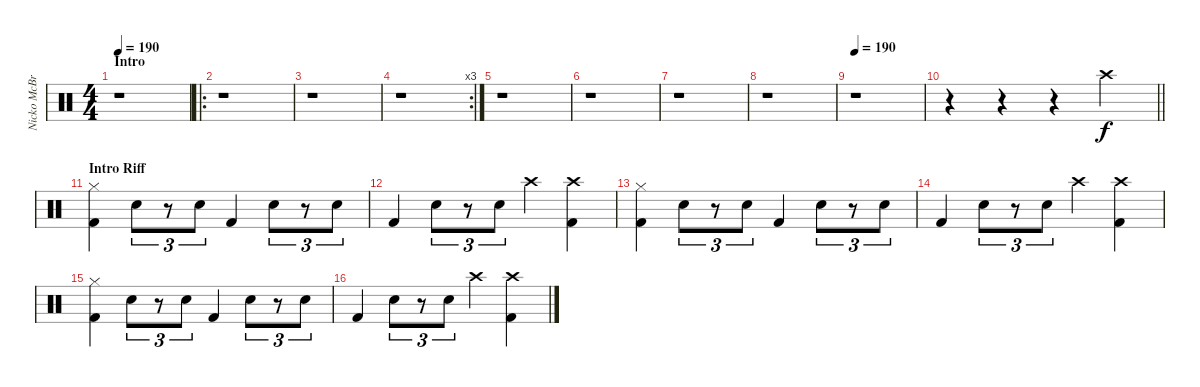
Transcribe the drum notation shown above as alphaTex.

\track ("Nicko McBrain" "Nicko McBr") {instrument percussion}
\staff {score}
\articulation defaults
\ts (4 4)
\section ("" "Intro")
\tempo 190
\clef neutral
\ks c
r.1{dy f} |
\ro
r.1 |
r.1 |
\rc 3
r.1 |
r.1 |
r.1 |
r.1 |
r.1 |
\tempo 190
r.1 |
\barLineRight lightlight
r.4 r.4 r.4 "Crash high (hit)".4 |
\section ("" "Intro Riff")
("Hi-Hat (closed)" "Kick (hit) 2").4 "Snare (hit) 2".8{tu (3 2)} r.8{tu (3 2)} "Snare (hit) 2".8{tu (3 2)} "Kick (hit) 2".4 "Snare (hit) 2".8{tu (3 2)} r.8{tu (3 2)} "Snare (hit) 2".8{tu (3 2)} |
"Kick (hit) 2".4 "Snare (hit) 2".8{tu (3 2)} r.8{tu (3 2)} "Snare (hit) 2".8{tu (3 2)} "Crash high (hit)".4 ("Crash high (hit)" "Kick (hit) 2").4 |
("Hi-Hat (closed)" "Kick (hit) 2").4 "Snare (hit) 2".8{tu (3 2)} r.8{tu (3 2)} "Snare (hit) 2".8{tu (3 2)} "Kick (hit) 2".4 "Snare (hit) 2".8{tu (3 2)} r.8{tu (3 2)} "Snare (hit) 2".8{tu (3 2)} |
"Kick (hit) 2".4 "Snare (hit) 2".8{tu (3 2)} r.8{tu (3 2)} "Snare (hit) 2".8{tu (3 2)} "Crash high (hit)".4 ("Crash high (hit)" "Kick (hit) 2").4 |
("Hi-Hat (closed)" "Kick (hit) 2").4 "Snare (hit) 2".8{tu (3 2)} r.8{tu (3 2)} "Snare (hit) 2".8{tu (3 2)} "Kick (hit) 2".4 "Snare (hit) 2".8{tu (3 2)} r.8{tu (3 2)} "Snare (hit) 2".8{tu (3 2)} |
"Kick (hit) 2".4 "Snare (hit) 2".8{tu (3 2)} r.8{tu (3 2)} "Snare (hit) 2".8{tu (3 2)} "Crash high (hit)".4 ("Crash high (hit)" "Kick (hit) 2").4
